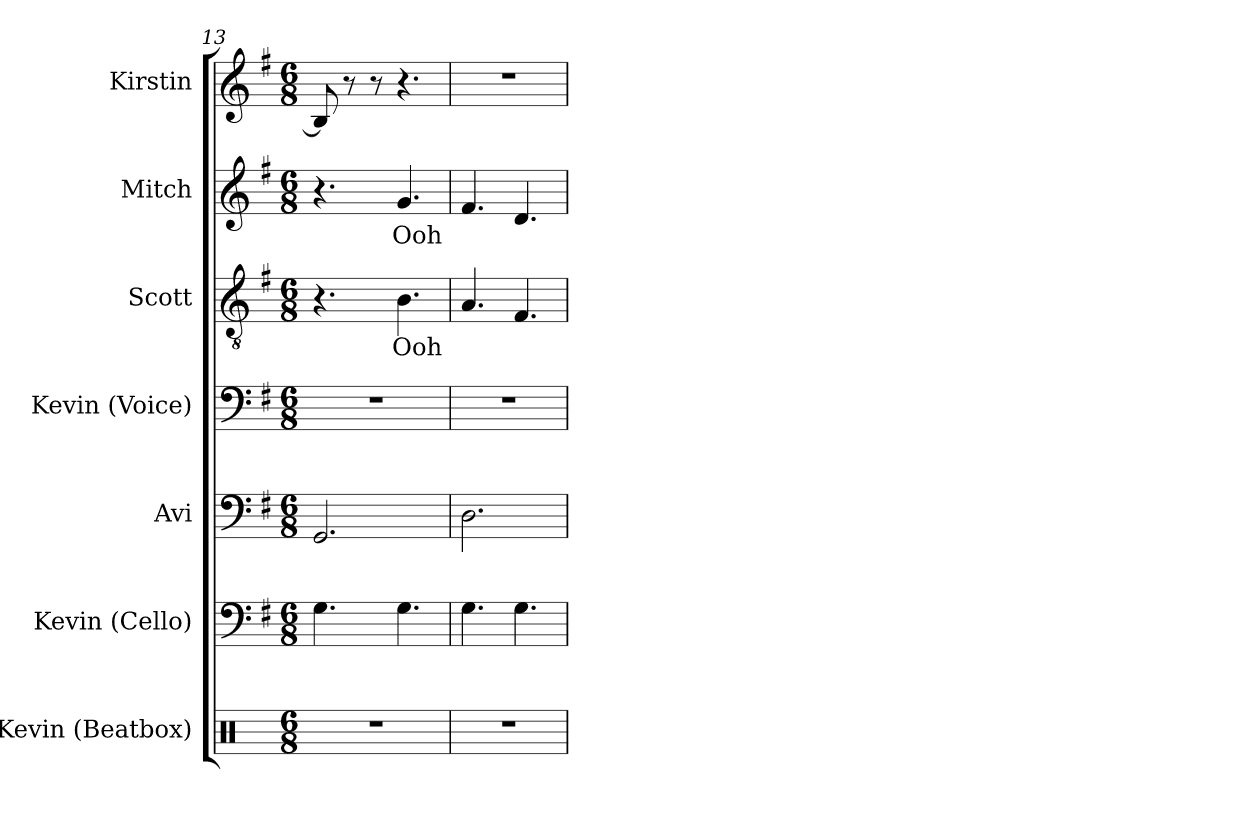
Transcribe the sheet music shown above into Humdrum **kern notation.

**kern	**kern	**kern	**kern	**kern	**text	**kern	**text	**kern
*part7	*part6	*part5	*part4	*part3	*part3	*part2	*part2	*part1
*staff7	*staff6	*staff5	*staff4	*staff3	*staff3	*staff2	*staff2	*staff1
*I"Kevin (Beatbox)	*I"Kevin (Cello)	*I"Avi	*I"Kevin (Voice)	*I"Scott	*	*I"Mitch	*	*I"Kirstin
*I'Ke. (B)	*I'Ke. (C)	*I'A.	*I'Ke. (V)	*I'S.	*	*I'M.	*	*I'Kr.
*clefX	*clefF4	*clefF4	*clefF4	*clefGv2	*	*clefG2	*	*clefG2
*k[]	*k[f#]	*k[f#]	*k[f#]	*k[f#]	*	*k[f#]	*	*k[f#]
*M6/8	*M6/8	*M6/8	*M6/8	*M6/8	*	*M6/8	*	*M6/8
=13	=13	=13	=13	=13	=13	=13	=13	=13
2.r	4.G\	2.GG/	2.r	4.r	.	4.r	.	8B/]
.	.	.	.	.	.	.	.	8r
.	.	.	.	.	.	.	.	8r
.	4.G\	.	.	4.B\	Ooh	4.g/	Ooh	4.r
=14	=14	=14	=14	=14	=14	=14	=14	=14
2.r	4.G\	2.D\	2.r	4.A/	.	4.f#/	.	2.r
.	4.G\	.	.	4.F#/	.	4.d/	.	.
=	=	=	=	=	=	=	=	=
*-	*-	*-	*-	*-	*-	*-	*-	*-
